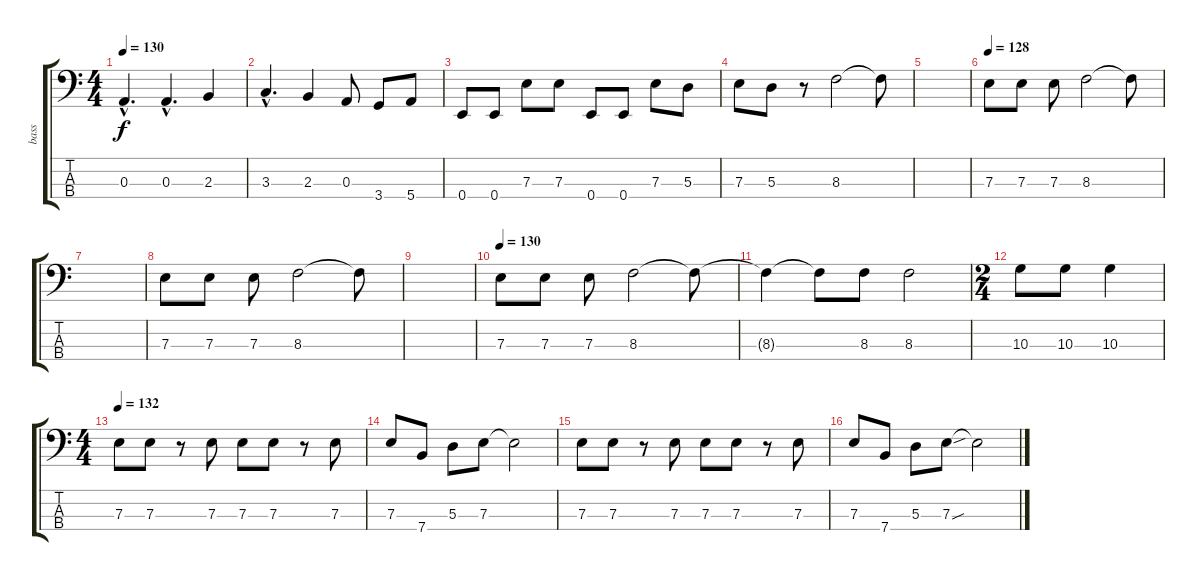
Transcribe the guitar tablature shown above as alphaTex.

\track ("bass" "bass") {instrument electricbasspick}
\staff {score tabs}
\tuning (G2 D2 A1 E1) {hide}
\ts (4 4)
\tempo 130
\clef f4
\ks c
0.3{hac}.4{d dy f} 0.3{hac}.4{d} 2.3.4 |
3.3{hac}.4{d} 2.3.4 0.3.8 3.4.8 5.4.8 |
0.4.8 0.4.8 7.3.8 7.3.8 0.4.8 0.4.8 7.3.8 5.3.8 |
7.3.8 5.3.8 r.8 8.3.2 8.3{t}.8 |
|
\tempo 128
7.3.8 7.3.8 7.3.8 8.3.2 8.3{t}.8 |
|
7.3.8 7.3.8 7.3.8 8.3.2 8.3{t}.8 |
|
\tempo 130
7.3.8 7.3.8 7.3.8 8.3.2 8.3{t}.8 |
8.3{t}.4 8.3{t}.8 8.3.8 8.3.2 |
\ts (2 4)
10.3.8 10.3.8 10.3.4 |
\ts (4 4)
\tempo 132
7.3.8 7.3.8 r.8 7.3.8 7.3.8 7.3.8 r.8 7.3.8 |
7.3.8 7.4.8 5.3.8 7.3.8 7.3{t}.2 |
7.3.8 7.3.8 r.8 7.3.8 7.3.8 7.3.8 r.8 7.3.8 |
7.3.8 7.4.8 5.3.8 7.3{sou}.8 7.3{t}.2
